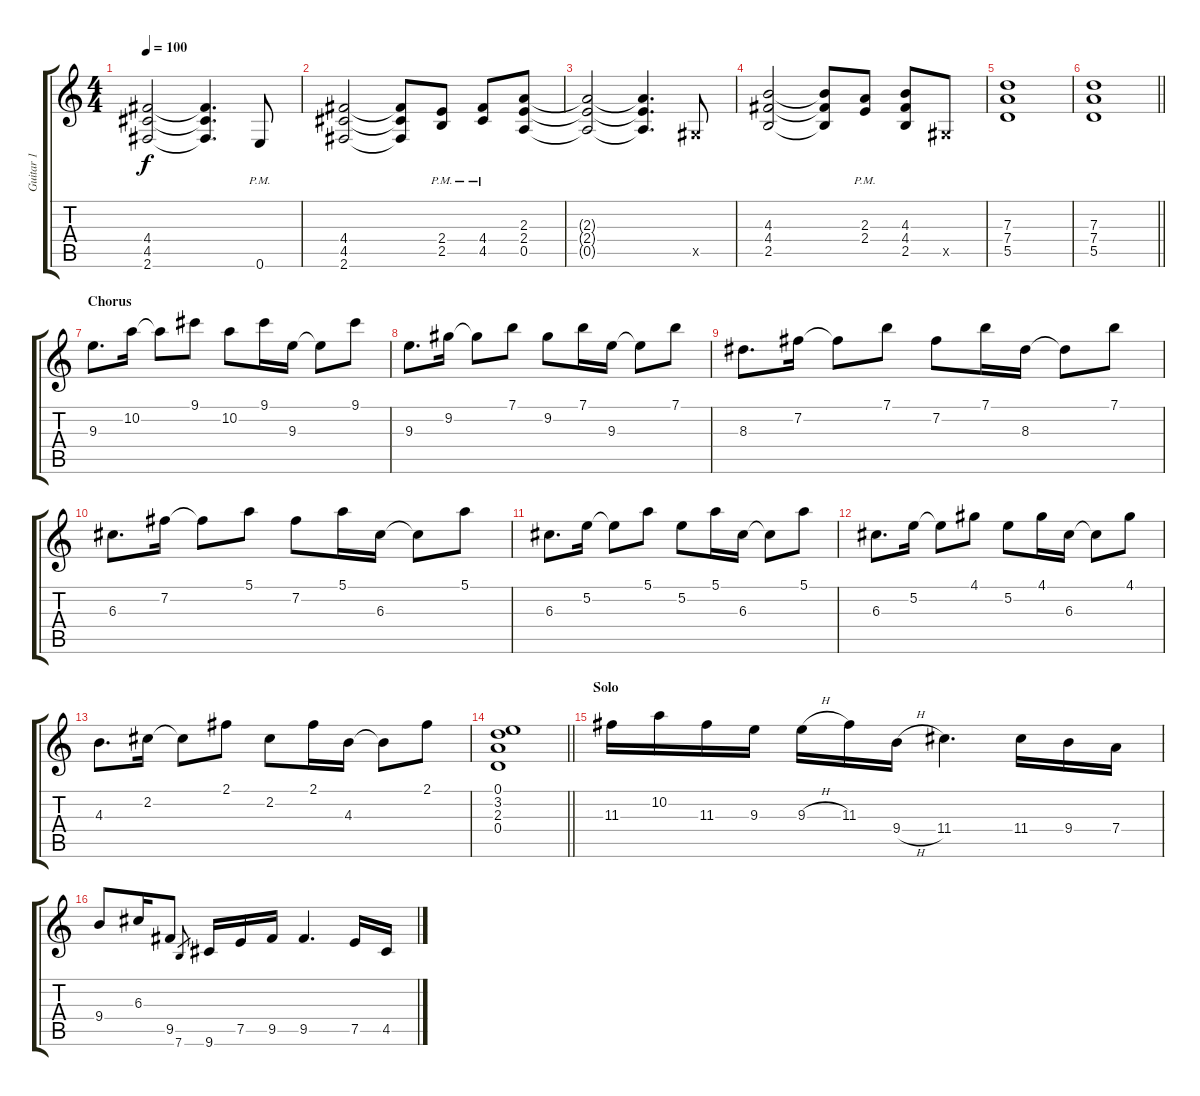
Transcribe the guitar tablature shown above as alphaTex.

\track ("Guitar 1" "Guitar 1") {instrument acousticguitarsteel}
\staff {score tabs}
\tuning (E4 B3 G3 D3 A2 E2) {hide}
\ts (4 4)
\tempo 100
\clef g2
\ks c
(4.4 4.5 2.6).2{dy f} (4.4{t} 4.5{t} 2.6{t}).4{d} 0.6{pm}.8 |
(4.4 4.5 2.6).2 (4.4{t} 4.5{t} 2.6{t}).8 (2.4{pm} 2.5{pm}).8 (4.4{pm} 4.5{pm}).8 (2.3 2.4 0.5).8 |
(2.3{t} 2.4{t} 0.5{t}).2 (2.3{t} 2.4{t} 0.5{t}).4{d} -1.5{x}.8 |
(4.3 4.4 2.5).2 (4.3{t} 4.4{t} 2.5{t}).8 (2.3{pm} 2.4{pm}).8 (4.3 4.4 2.5).8 -1.5{x}.8 |
(7.3 7.4 5.5).1 |
\barLineRight lightlight
(7.3 7.4 5.5).1 |
\section ("" "Chorus")
9.3.8{d} 10.2.16 10.2{t}.8 9.1.8 10.2.8 9.1.16 9.3.16 9.3{t}.8 9.1.8 |
9.3.8{d} 9.2.16 9.2{t}.8 7.1.8 9.2.8 7.1.16 9.3.16 9.3{t}.8 7.1.8 |
8.3.8{d} 7.2.16 7.2{t}.8 7.1.8 7.2.8 7.1.16 8.3.16 8.3{t}.8 7.1.8 |
6.3.8{d} 7.2.16 7.2{t}.8 5.1.8 7.2.8 5.1.16 6.3.16 6.3{t}.8 5.1.8 |
6.3.8{d} 5.2.16 5.2{t}.8 5.1.8 5.2.8 5.1.16 6.3.16 6.3{t}.8 5.1.8 |
6.3.8{d} 5.2.16 5.2{t}.8 4.1.8 5.2.8 4.1.16 6.3.16 6.3{t}.8 4.1.8 |
4.3.8{d} 2.2.16 2.2{t}.8 2.1.8 2.2.8 2.1.16 4.3.16 4.3{t}.8 2.1.8 |
\barLineRight lightlight
(0.1 3.2 2.3 0.4).1 |
\section ("" "Solo")
11.3.16 10.2.16 11.3.16 9.3.16 9.3{h}.16 11.3.16 9.4{h}.16 11.4.4{d} 11.4.16 9.4.16 7.4.16 |
9.4.8 6.3.16 9.5.8 7.6.8{gr} 9.6.16 7.5.16 9.5.16 9.5.4{d} 7.5.16 4.5.16
